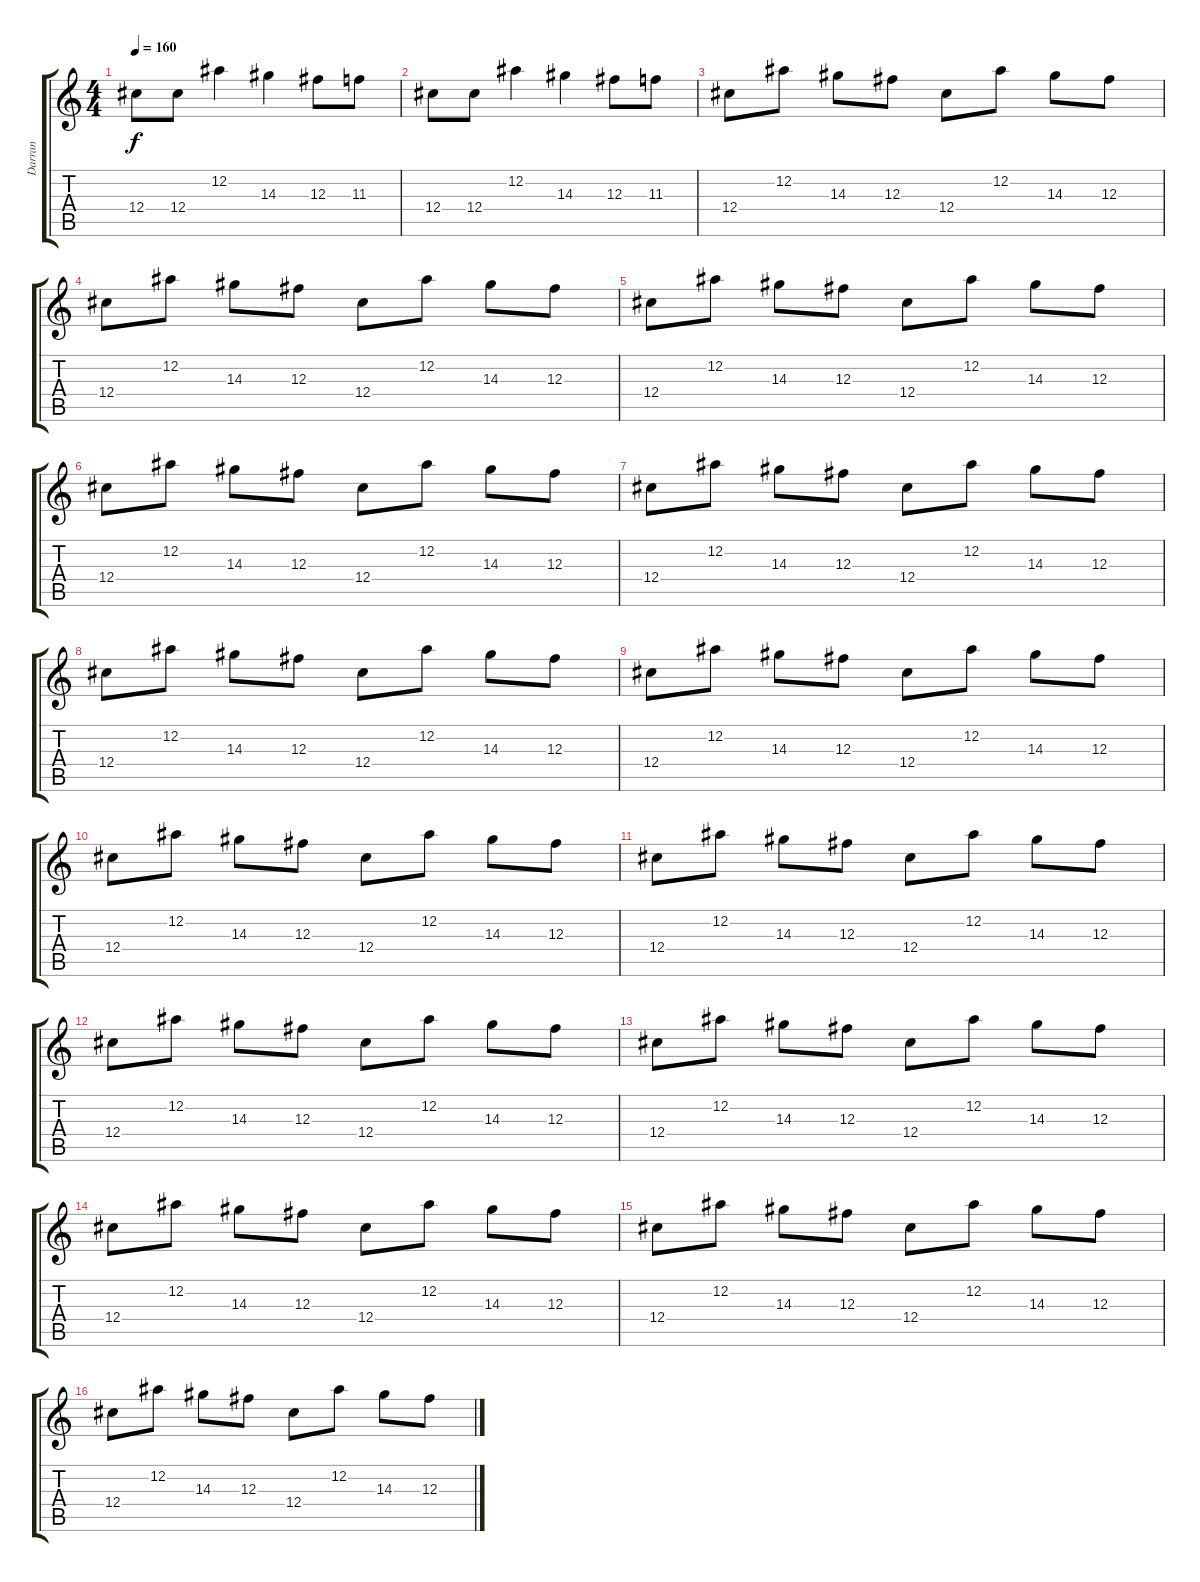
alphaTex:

\track ("Darran" "Darran") {instrument distortionguitar}
\staff {score tabs}
\tuning (Eb4 Bb3 Gb3 Db3 Ab2 Db2) {hide}
\ts (4 4)
\tempo 160
\clef g2
\ks c
12.4.8{dy f} 12.4.8 12.2.4 14.3.4 12.3.8 11.3.8 |
12.4.8 12.4.8 12.2.4 14.3.4 12.3.8 11.3.8 |
12.4.8 12.2.8 14.3.8 12.3.8 12.4.8 12.2.8 14.3.8 12.3.8 |
12.4.8 12.2.8 14.3.8 12.3.8 12.4.8 12.2.8 14.3.8 12.3.8 |
12.4.8 12.2.8 14.3.8 12.3.8 12.4.8 12.2.8 14.3.8 12.3.8 |
12.4.8 12.2.8 14.3.8 12.3.8 12.4.8 12.2.8 14.3.8 12.3.8 |
12.4.8 12.2.8 14.3.8 12.3.8 12.4.8 12.2.8 14.3.8 12.3.8 |
12.4.8 12.2.8 14.3.8 12.3.8 12.4.8 12.2.8 14.3.8 12.3.8 |
12.4.8 12.2.8 14.3.8 12.3.8 12.4.8 12.2.8 14.3.8 12.3.8 |
12.4.8 12.2.8 14.3.8 12.3.8 12.4.8 12.2.8 14.3.8 12.3.8 |
12.4.8 12.2.8 14.3.8 12.3.8 12.4.8 12.2.8 14.3.8 12.3.8 |
12.4.8 12.2.8 14.3.8 12.3.8 12.4.8 12.2.8 14.3.8 12.3.8 |
12.4.8 12.2.8 14.3.8 12.3.8 12.4.8 12.2.8 14.3.8 12.3.8 |
12.4.8 12.2.8 14.3.8 12.3.8 12.4.8 12.2.8 14.3.8 12.3.8 |
12.4.8 12.2.8 14.3.8 12.3.8 12.4.8 12.2.8 14.3.8 12.3.8 |
12.4.8 12.2.8 14.3.8 12.3.8 12.4.8 12.2.8 14.3.8 12.3.8
